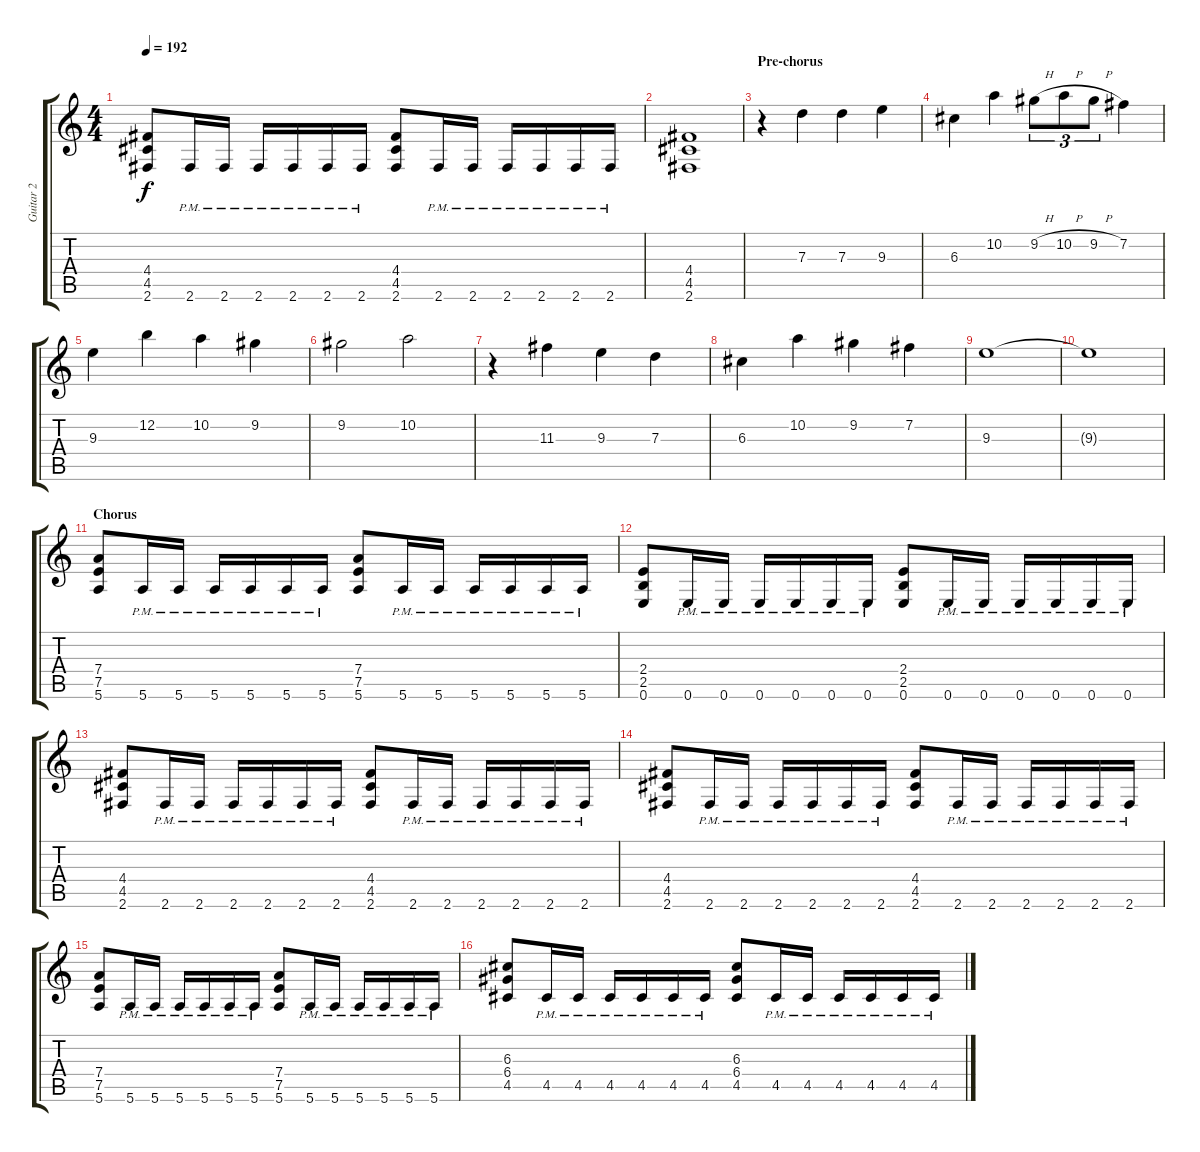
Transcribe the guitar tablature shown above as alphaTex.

\track ("Guitar 2" "Guitar 2") {instrument distortionguitar}
\staff {score tabs}
\tuning (E4 B3 G3 D3 A2 E2) {hide}
\ts (4 4)
\tempo 192
\clef g2
\ks c
(4.4 4.5 2.6).8{dy f} 2.6{pm}.16 2.6{pm}.16 2.6{pm}.16 2.6{pm}.16 2.6{pm}.16 2.6{pm}.16 (4.4 4.5 2.6).8 2.6{pm}.16 2.6{pm}.16 2.6{pm}.16 2.6{pm}.16 2.6{pm}.16 2.6{pm}.16 |
(4.4 4.5 2.6).1 |
\section ("" "Pre-chorus")
r.4{volume 16} 7.3.4 7.3.4 9.3.4 |
6.3.4 10.2.4 9.2{h}.8{tu (3 2)} 10.2{h}.8{tu (3 2)} 9.2{h}.8{tu (3 2)} 7.2.4 |
9.3.4 12.2.4 10.2.4 9.2.4 |
9.2.2 10.2.2 |
r.4 11.3.4 9.3.4 7.3.4 |
6.3.4 10.2.4 9.2.4 7.2.4 |
9.3.1 |
9.3{t}.1 |
\section ("" "Chorus")
(7.4 7.5 5.6).8{volume 13} 5.6{pm}.16 5.6{pm}.16 5.6{pm}.16 5.6{pm}.16 5.6{pm}.16 5.6{pm}.16 (7.4 7.5 5.6).8 5.6{pm}.16 5.6{pm}.16 5.6{pm}.16 5.6{pm}.16 5.6{pm}.16 5.6{pm}.16 |
(2.4 2.5 0.6).8 0.6{pm}.16 0.6{pm}.16 0.6{pm}.16 0.6{pm}.16 0.6{pm}.16 0.6{pm}.16 (2.4 2.5 0.6).8 0.6{pm}.16 0.6{pm}.16 0.6{pm}.16 0.6{pm}.16 0.6{pm}.16 0.6{pm}.16 |
(4.4 4.5 2.6).8 2.6{pm}.16 2.6{pm}.16 2.6{pm}.16 2.6{pm}.16 2.6{pm}.16 2.6{pm}.16 (4.4 4.5 2.6).8 2.6{pm}.16 2.6{pm}.16 2.6{pm}.16 2.6{pm}.16 2.6{pm}.16 2.6{pm}.16 |
(4.4 4.5 2.6).8 2.6{pm}.16 2.6{pm}.16 2.6{pm}.16 2.6{pm}.16 2.6{pm}.16 2.6{pm}.16 (4.4 4.5 2.6).8 2.6{pm}.16 2.6{pm}.16 2.6{pm}.16 2.6{pm}.16 2.6{pm}.16 2.6{pm}.16 |
(7.4 7.5 5.6).8 5.6{pm}.16 5.6{pm}.16 5.6{pm}.16 5.6{pm}.16 5.6{pm}.16 5.6{pm}.16 (7.4 7.5 5.6).8 5.6{pm}.16 5.6{pm}.16 5.6{pm}.16 5.6{pm}.16 5.6{pm}.16 5.6{pm}.16 |
(6.3 6.4 4.5).8 4.5{pm}.16 4.5{pm}.16 4.5{pm}.16 4.5{pm}.16 4.5{pm}.16 4.5{pm}.16 (6.3 6.4 4.5).8 4.5{pm}.16 4.5{pm}.16 4.5{pm}.16 4.5{pm}.16 4.5{pm}.16 4.5{pm}.16
